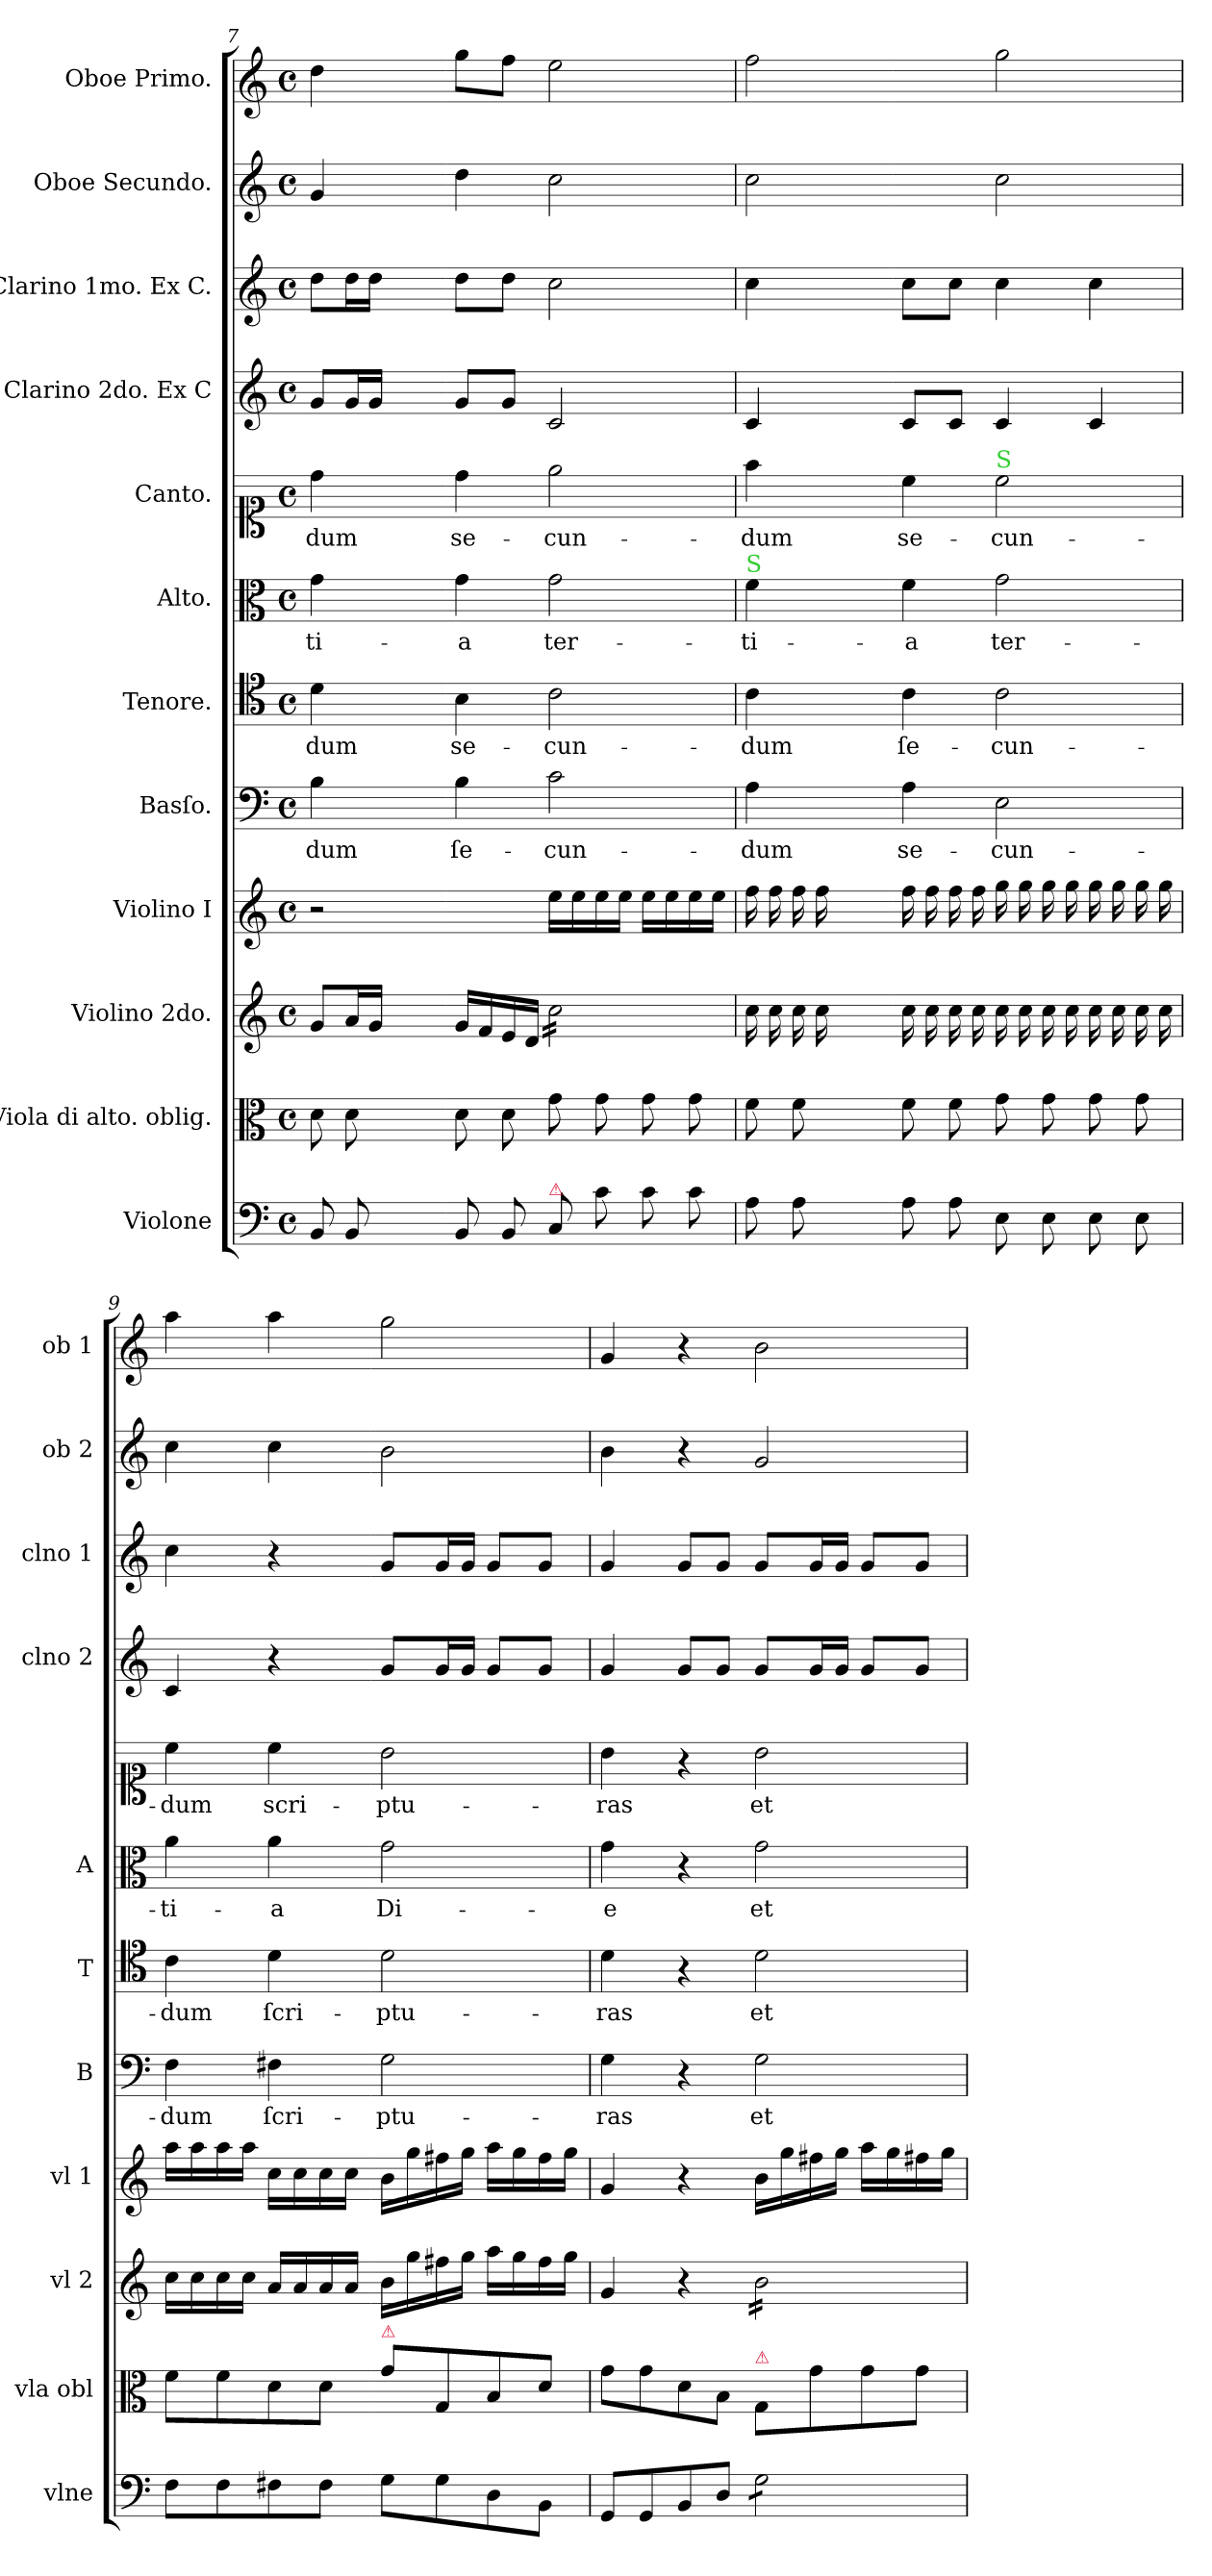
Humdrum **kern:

**kern	**kern	**kern	**kern	**kern	**text	**kern	**text	**kern	**text	**kern	**text	**kern	**kern	**kern	**kern
*part12	*part11	*part10	*part9	*part8	*part8	*part7	*part7	*part6	*part6	*part5	*part5	*part4	*part3	*part2	*part1
*staff12	*staff11	*staff10	*staff9	*staff8	*staff8	*staff7	*staff7	*staff6	*staff6	*staff5	*staff5	*staff4	*staff3	*staff2	*staff1
*I"Violone	*I"Viola di alto. oblig.	*I"Violino 2do.	*I"Violino I	*I"Basſo.	*	*I"Tenore.	*	*I"Alto.	*	*I"Canto.	*	*I"Clarino 2do. Ex C	*I"Clarino 1mo. Ex C.	*I"Oboe Secundo.	*I"Oboe Primo.
*I'vlne	*I'vla obl	*I'vl 2	*I'vl 1	*I'B	*	*I'T	*	*I'A	*	*	*	*I'clno 2	*I'clno 1	*I'ob 2	*I'ob 1
*clefF4	*clefC3	*clefG2	*clefG2	*clefF4	*	*clefC4	*	*clefC3	*	*clefC1	*	*clefG2	*clefG2	*clefG2	*clefG2
*k[]	*k[]	*k[]	*k[]	*k[]	*	*k[]	*	*k[]	*	*k[]	*	*k[]	*k[]	*k[]	*k[]
*C:	*C:	*C:	*C:	*C:	*	*C:	*	*C:	*	*C:	*	*C:	*C:	*C:	*C:
*M4/4	*M4/4	*M4/4	*M4/4	*M4/4	*	*M4/4	*	*M4/4	*	*M4/4	*	*M4/4	*M4/4	*M4/4	*M4/4
*met(c)	*met(c)	*met(c)	*met(c)	*met(c)	*	*met(c)	*	*met(c)	*	*met(c)	*	*met(c)	*met(c)	*met(c)	*met(c)
=7	=7	=7	=7	=7	=7	=7	=7	=7	=7	=7	=7	=7	=7	=7	=7
!	!	!	!	!	!	!	!	!	!LO:LY:i	!	!	!	!	!	!
8BB/	8d\	8g/L	2r	4B\	-dum	4d\	-dum	4g\	-ti-	4dd\	-dum	8g/L	8dd\L	4g/	4dd\
8BB/	8d\	16a/L	.	.	.	.	.	.	.	.	.	16g/L	16dd\L	.	.
.	.	16g/JJ	.	.	.	.	.	.	.	.	.	16g/JJ	16dd\JJ	.	.
4ryy	4ryy	4ryy	.	4ryy	.	4ryy	.	4ryy	.	4ryy	.	4ryy	4ryy	4ryy	4ryy
=-	=-	=-	=-	=-	=-	=-	=-	=-	=-	=-	=-	=-	=-	=-	=-
!	!	!	!	!	!LO:LY:i	!	!	!	!LO:LY:i	!	!LO:LY:i	!	!	!	!
8BB/	8d\	16g/LL	4ryy	4B\	ſe-	4B\	se-	4g\	-a	4dd\	se-	8g/L	8dd\L	4dd\	8gg\L
.	.	16f/	.	.	.	.	.	.	.	.	.	.	.	.	.
8BB/	8d\	16e/	.	.	.	.	.	.	.	.	.	8g/J	8dd\J	.	8ff\J
.	.	16d/JJ	.	.	.	.	.	.	.	.	.	.	.	.	.
!LO:TX:a:color=crimson:t=⚠	!	!	!	!	!	!	!	!	!	!	!	!	!	!	!
!	!	!	!	!	!LO:LY:i	!	!	!	!LO:LY:i	!	!LO:LY:i	!	!	!	!
*	*	*tremolo	*	*	*	*	*	*	*	*	*	*	*	*	*
8C/	8g\	16cc\LL	16ee\LL	2c\	-cun-	2c\	-cun-	2g\	ter-	2ee\	-cun-	2c/	2cc\	2cc\	2ee\
.	.	16cc\	16ee\	.	.	.	.	.	.	.	.	.	.	.	.
8c\	8g\	16cc\	16ee\	.	.	.	.	.	.	.	.	.	.	.	.
.	.	16cc\	16ee\JJ	.	.	.	.	.	.	.	.	.	.	.	.
8c\	8g\	16cc\	16ee\LL	.	.	.	.	.	.	.	.	.	.	.	.
.	.	16cc\	16ee\	.	.	.	.	.	.	.	.	.	.	.	.
8c\	8g\	16cc\	16ee\	.	.	.	.	.	.	.	.	.	.	.	.
.	.	16cc\JJ	16ee\JJ	.	.	.	.	.	.	.	.	.	.	.	.
*	*	*Xtremolo	*	*	*	*	*	*	*	*	*	*	*	*	*
=8	=8	=8	=8	=8	=8	=8	=8	=8	=8	=8	=8	=8	=8	=8	=8
!	!	!	!	!	!	!	!	!LO:TX:a:color=limegreen:t=S	!	!	!	!	!	!	!
!	!	!	!	!	!LO:LY:i	!	!	!	!LO:LY:i	!	!LO:LY:i	!	!	!	!
8A\	8f\	16cc\	16ff\	4A\	-dum	4c\	-dum	4f\	-ti-	4ff\	-dum	4c/	4cc\	2cc\	2ff\
.	.	16cc\	16ff\	.	.	.	.	.	.	.	.	.	.	.	.
8A\	8f\	16cc\	16ff\	.	.	.	.	.	.	.	.	.	.	.	.
.	.	16cc\	16ff\	.	.	.	.	.	.	.	.	.	.	.	.
4ryy	4ryy	4ryy	4ryy	4ryy	.	4ryy	.	4ryy	.	4ryy	.	4ryy	4ryy	.	.
=-	=-	=-	=-	=-	=-	=-	=-	=-	=-	=-	=-	=-	=-	=-	=-
!	!	!	!	!	!LO:LY:i	!	!LO:LY:i	!	!LO:LY:i	!	!LO:LY:i	!	!	!	!
8A\	8f\	16cc\	16ff\	4A\	se-	4c\	ſe-	4f\	-a	4cc\	se-	8c/L	8cc\L	4ryy	4ryy
.	.	16cc\	16ff\	.	.	.	.	.	.	.	.	.	.	.	.
8A\	8f\	16cc\	16ff\	.	.	.	.	.	.	.	.	8c/J	8cc\J	.	.
.	.	16cc\	16ff\	.	.	.	.	.	.	.	.	.	.	.	.
!	!	!	!	!	!	!	!	!	!	!LO:TX:a:color=limegreen:t=S	!	!	!	!	!
!	!	!	!	!	!LO:LY:i	!	!LO:LY:i	!	!LO:LY:i	!	!LO:LY:i	!	!	!	!
8E\	8g\	16cc\	16gg\	2E\	-cun-	2c\	-cun-	2g\	ter-	2cc\	-cun-	4c/	4cc\	2cc\	2gg\
.	.	16cc\	16gg\	.	.	.	.	.	.	.	.	.	.	.	.
8E\	8g\	16cc\	16gg\	.	.	.	.	.	.	.	.	.	.	.	.
.	.	16cc\	16gg\	.	.	.	.	.	.	.	.	.	.	.	.
8E\	8g\	16cc\	16gg\	.	.	.	.	.	.	.	.	4c/	4cc\	.	.
.	.	16cc\	16gg\	.	.	.	.	.	.	.	.	.	.	.	.
8E\	8g\	16cc\	16gg\	.	.	.	.	.	.	.	.	.	.	.	.
.	.	16cc\	16gg\	.	.	.	.	.	.	.	.	.	.	.	.
=9	=9	=9	=9	=9	=9	=9	=9	=9	=9	=9	=9	=9	=9	=9	=9
!	!	!	!	!	!LO:LY:i	!	!LO:LY:i	!	!LO:LY:i	!	!LO:LY:i	!	!	!	!
8F\L	8f\L	16cc\LL	16aa\LL	4F\	-dum	4c\	-dum	4a\	-ti-	4cc\	-dum	4c/	4cc\	4cc\	4aa\
.	.	16cc\	16aa\	.	.	.	.	.	.	.	.	.	.	.	.
8F\	8f\	16cc\	16aa\	.	.	.	.	.	.	.	.	.	.	.	.
.	.	16cc\JJ	16aa\JJ	.	.	.	.	.	.	.	.	.	.	.	.
!	!	!	!	!	!	!	!	!	!LO:LY:i	!	!	!	!	!	!
8F#X\	8d\	16a/LL	16cc\LL	4F#X\	ſcri-	4d\	ſcri-	4a\	-a	4cc\	scri-	4r	4r	4cc\	4aa\
.	.	16a/	16cc\	.	.	.	.	.	.	.	.	.	.	.	.
8F#\J	8d\J	16a/	16cc\	.	.	.	.	.	.	.	.	.	.	.	.
.	.	16a/JJ	16cc\JJ	.	.	.	.	.	.	.	.	.	.	.	.
=-	=-	=-	=-	=-	=-	=-	=-	=-	=-	=-	=-	=-	=-	=-	=-
!	!LO:TX:a:color=crimson:t=⚠	!	!	!	!	!	!	!	!	!	!	!	!	!	!
8G\L	8g\L	16b\LL	16b\LL	2G\	-ptu-	2d\	-ptu-	2g\	Di-	2b\	-ptu-	8g/L	8g/L	2b\	2gg\
.	.	16gg\	16gg\	.	.	.	.	.	.	.	.	.	.	.	.
8G\	8G/	16ff#X\	16ff#X\	.	.	.	.	.	.	.	.	16g/L	16g/L	.	.
.	.	16gg\JJ	16gg\JJ	.	.	.	.	.	.	.	.	16g/JJ	16g/JJ	.	.
8D\	8B/	16aa\LL	16aa\LL	.	.	.	.	.	.	.	.	8g/L	8g/L	.	.
.	.	16gg\	16gg\	.	.	.	.	.	.	.	.	.	.	.	.
8BB\J	8d/J	16ff#\	16ff#\	.	.	.	.	.	.	.	.	8g/J	8g/J	.	.
.	.	16gg\JJ	16gg\JJ	.	.	.	.	.	.	.	.	.	.	.	.
=10	=10	=10	=10	=10	=10	=10	=10	=10	=10	=10	=10	=10	=10	=10	=10
8GG/L	8g\L	4g/	4g/	4G\	-ras	4d\	-ras	4g\	-e	4b\	-ras	4g/	4g/	4b\	4g/
8GG/	8g\	.	.	.	.	.	.	.	.	.	.	.	.	.	.
8BB/	8d\	4r	4r	4r	.	4r	.	4r	.	4r	.	8g/L	8g/L	4r	4r
8D/J	8B\J	.	.	.	.	.	.	.	.	.	.	8g/J	8g/J	.	.
!	!LO:TX:a:color=crimson:t=⚠	!	!	!	!	!	!	!	!	!	!	!	!	!	!
*tremolo	*	*	*	*	*	*	*	*	*	*	*	*	*	*	*
*	*	*tremolo	*	*	*	*	*	*	*	*	*	*	*	*	*
8G\L	8G/L	16b\LL	16b\LL	2G\	et	2d\	et	2g\	et	2b\	et	8g/L	8g/L	2g/	2b\
.	.	16b\	16gg\	.	.	.	.	.	.	.	.	.	.	.	.
8G\	8g\	16b\	16ff#X\	.	.	.	.	.	.	.	.	16g/L	16g/L	.	.
.	.	16b\	16gg\JJ	.	.	.	.	.	.	.	.	16g/JJ	16g/JJ	.	.
8G\	8g\	16b\	16aa\LL	.	.	.	.	.	.	.	.	8g/L	8g/L	.	.
.	.	16b\	16gg\	.	.	.	.	.	.	.	.	.	.	.	.
8G\J	8g\J	16b\	16ff#X\	.	.	.	.	.	.	.	.	8g/J	8g/J	.	.
*Xtremolo	*	*	*	*	*	*	*	*	*	*	*	*	*	*	*
.	.	16b\JJ	16gg\JJ	.	.	.	.	.	.	.	.	.	.	.	.
*	*	*Xtremolo	*	*	*	*	*	*	*	*	*	*	*	*	*
=	=	=	=	=	=	=	=	=	=	=	=	=	=	=	=
*-	*-	*-	*-	*-	*-	*-	*-	*-	*-	*-	*-	*-	*-	*-	*-
